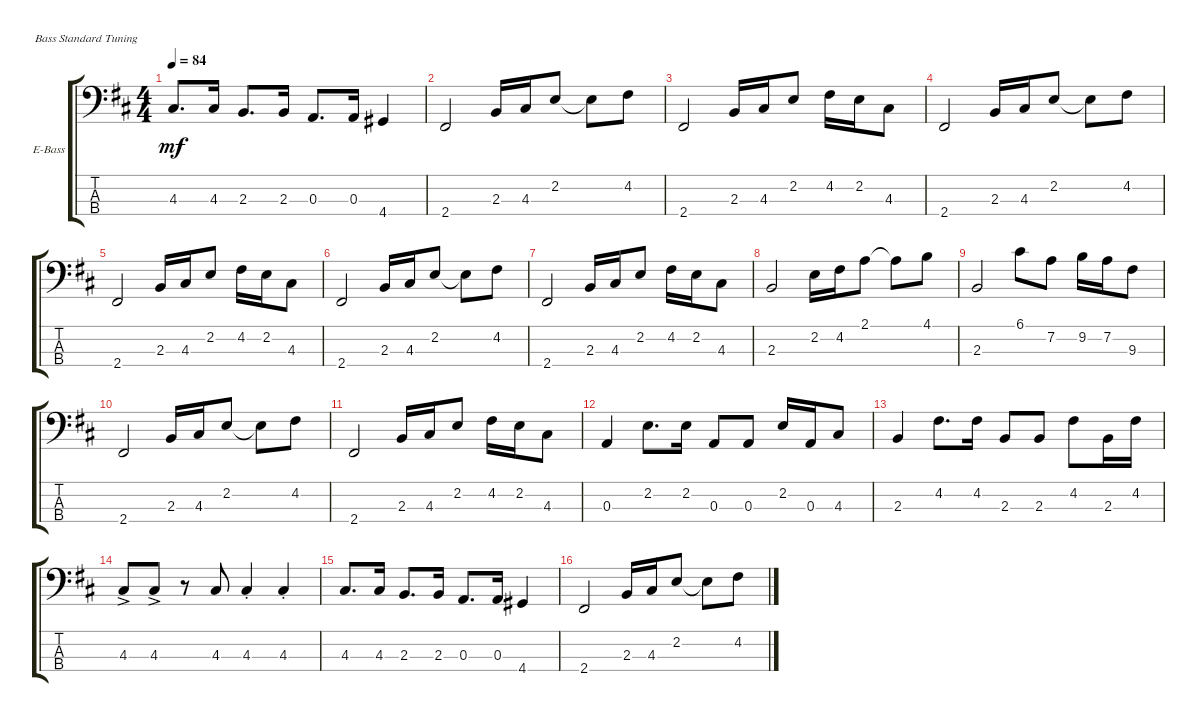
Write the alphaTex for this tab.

\defaultSystemsLayout 4
\bracketExtendMode groupsimilarinstruments
\firstSystemTrackNameOrientation horizontal
\otherSystemsTrackNameOrientation horizontal
\track ("Electric Bass" "E-Bass") {instrument electricbassfinger}
\staff {score tabs}
\tuning (G2 D2 A1 E1)
\ts (4 4)
\tempo 84
\clef f4
\ks d
4.3.8{d dy mf} 4.3.16 2.3.8{d} 2.3.16 0.3.8{d} 0.3.16 4.4.4 |
2.4.2 2.3.16 4.3.16 2.2.8 2.2{t}.8 4.2.8 |
2.4.2 2.3.16 4.3.16 2.2.8 4.2.16 2.2.16 4.3.8 |
2.4.2 2.3.16 4.3.16 2.2.8 2.2{t}.8 4.2.8 |
2.4.2 2.3.16 4.3.16 2.2.8 4.2.16 2.2.16 4.3.8 |
2.4.2 2.3.16 4.3.16 2.2.8 2.2{t}.8 4.2.8 |
2.4.2 2.3.16 4.3.16 2.2.8 4.2.16 2.2.16 4.3.8 |
2.3.2 2.2.16 4.2.16 2.1.8 2.1{t}.8 4.1.8 |
2.3.2 6.1.8 7.2.8 9.2.16 7.2.16 9.3.8 |
2.4.2 2.3.16 4.3.16 2.2.8 2.2{t}.8 4.2.8 |
2.4.2 2.3.16 4.3.16 2.2.8 4.2.16 2.2.16 4.3.8 |
0.3.4 2.2.8{d} 2.2.16 0.3.8 0.3.8 2.2.16 0.3.16 4.3.8 |
2.3.4 4.2.8{d} 4.2.16 2.3.8 2.3.8 4.2.8 2.3.16 4.2.16 |
4.3{ac}.8 4.3{ac}.8 r.8 4.3.8 4.3{st}.4 4.3{st}.4 |
4.3.8{d} 4.3.16 2.3.8{d} 2.3.16 0.3.8{d} 0.3.16 4.4.4 |
2.4.2 2.3.16 4.3.16 2.2.8 2.2{t}.8 4.2.8
